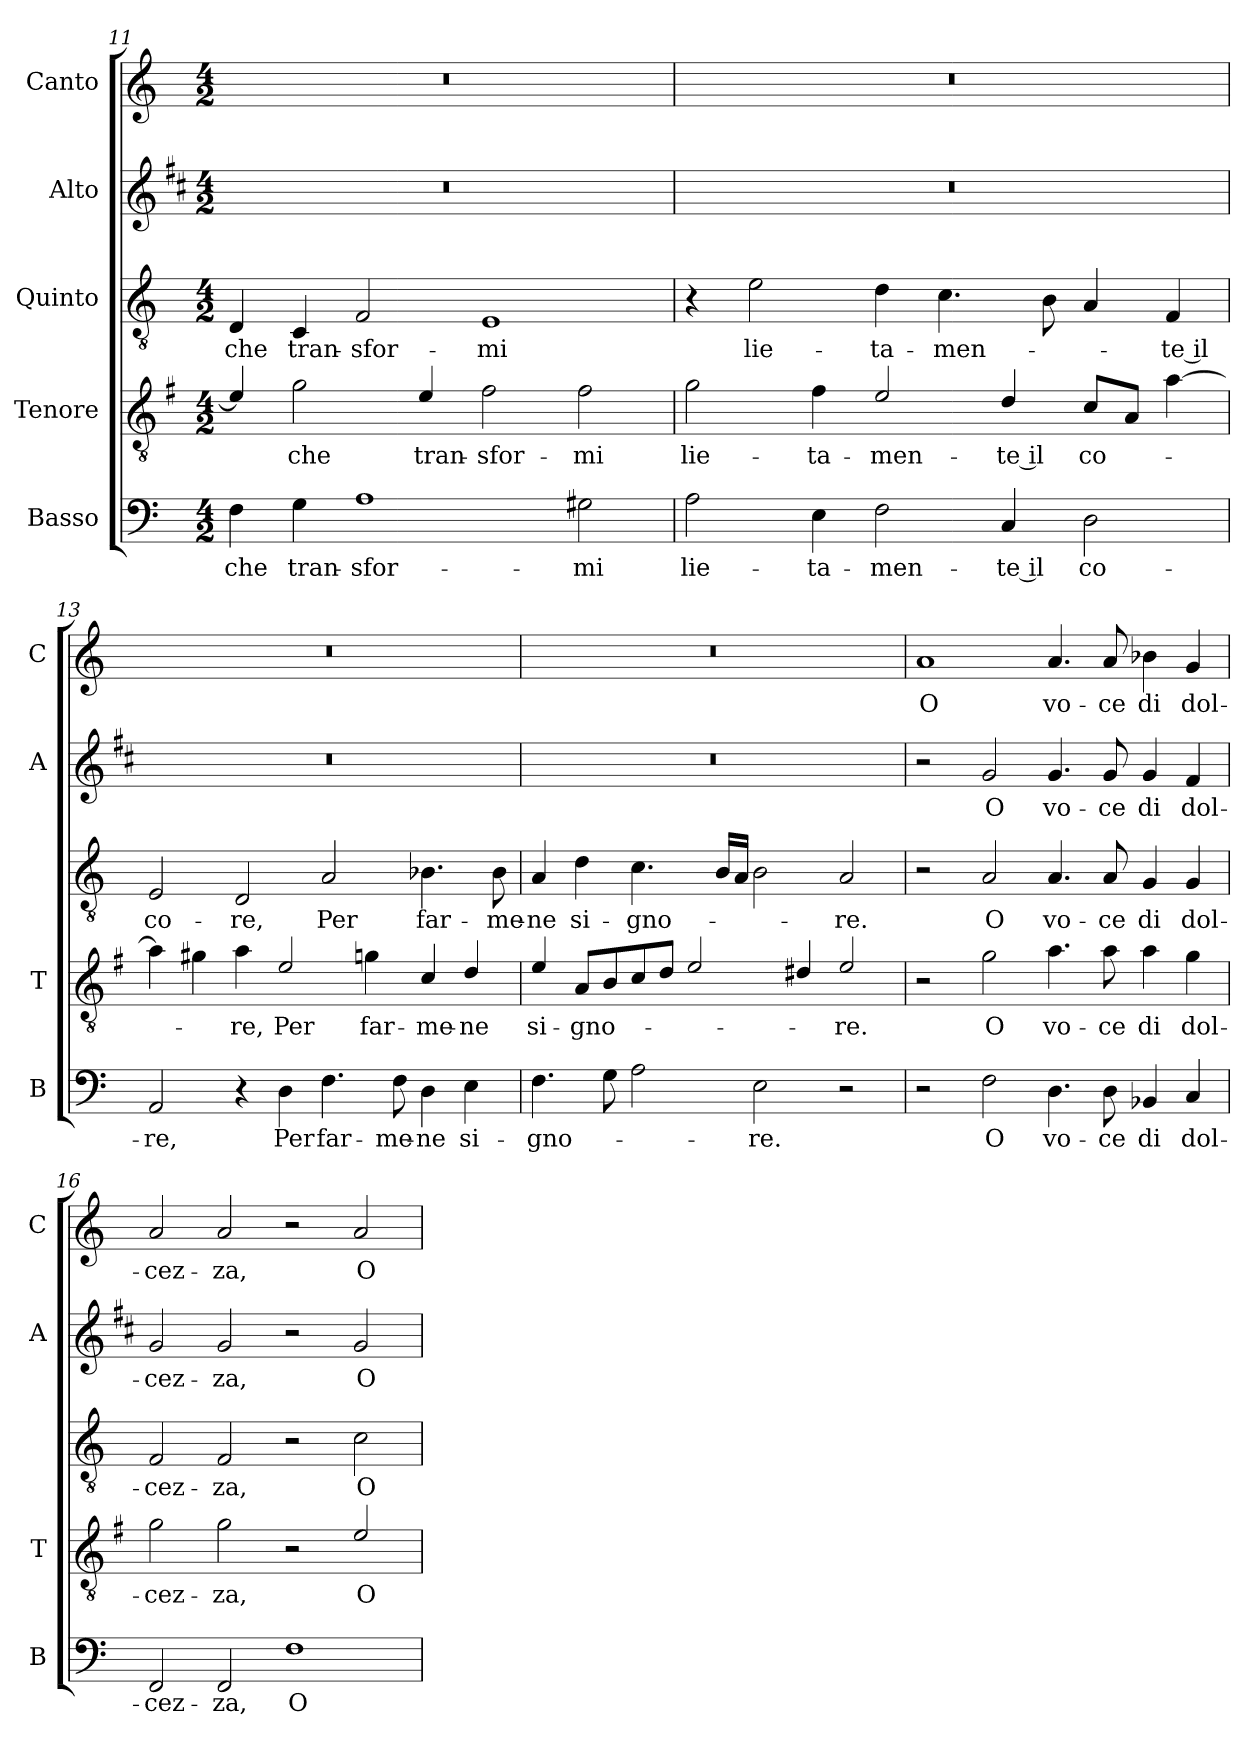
**kern	**text	**kern	**text	**kern	**text	**kern	**text	**kern	**text
*part5	*part5	*part4	*part4	*part3	*part3	*part2	*part2	*part1	*part1
*staff5	*staff5	*staff4	*staff4	*staff3	*staff3	*staff2	*staff2	*staff1	*staff1
*I"Basso	*	*I"Tenore	*	*I"Quinto	*	*I"Alto	*	*I"Canto	*
*I'B	*	*I'T	*	*	*	*I'A	*	*I'C	*
*clefF4	*	*clefGv2	*	*clefGv2	*	*clefG2	*	*clefG2	*
*	*	*ITrd4c7	*	*	*	*ITrd1c2	*	*	*
*k[]	*	*k[]	*	*k[]	*	*k[]	*	*k[]	*
*C:	*	*C:	*	*C:	*	*C:	*	*C:	*
*M4/2	*	*M4/2	*	*M4/2	*	*M4/2	*	*M4/2	*
=11	=11	=11	=11	=11	=11	=11	=11	=11	=11
!	!LO:LY:b	!	!	!	!LO:LY:b	!	!	!	!
4F\	che	4A/]	.	4D/	che	0r	.	0r	.
!	!LO:LY:b	!	!LO:LY:b	!	!LO:LY:b	!	!	!	!
4G\	tran-	2c\	che	4C/	tran-	.	.	.	.
!	!LO:LY:b	!	!	!	!LO:LY:b	!	!	!	!
1A	-sfor-	.	.	2F/	-sfor-	.	.	.	.
!	!	!	!LO:LY:b	!	!	!	!	!	!
.	.	4A/	tran-	.	.	.	.	.	.
!	!	!	!LO:LY:b	!	!LO:LY:b	!	!	!	!
.	.	2B\	-sfor-	1E	-mi	.	.	.	.
!	!LO:LY:b	!	!LO:LY:b	!	!	!	!	!	!
2G#X\	-mi	2B\	-mi	.	.	.	.	.	.
!!LO:LB:g=z
=12	=12	=12	=12	=12	=12	=12	=12	=12	=12
!	!LO:LY:b	!	!LO:LY:b	!	!	!	!	!	!
2A\	lie-	2c\	lie-	4r	.	0r	.	0r	.
!	!	!	!	!	!LO:LY:b	!	!	!	!
.	.	.	.	2e\	lie-	.	.	.	.
!	!LO:LY:b	!	!LO:LY:b	!	!	!	!	!	!
4E\	-ta-	4B\	-ta-	.	.	.	.	.	.
!	!LO:LY:b	!	!LO:LY:b	!	!LO:LY:b	!	!	!	!
2F\	-men-	2A/	-men-	4d\	-ta-	.	.	.	.
!	!	!	!	!	!LO:LY:b	!	!	!	!
.	.	.	.	4.c\	-men-	.	.	.	.
!	!LO:LY:b	!	!LO:LY:b	!	!	!	!	!	!
4C/	-te il	4G/	-te il	.	.	.	.	.	.
.	.	.	.	8B\	.	.	.	.	.
!	!LO:LY:b	!	!LO:LY:b	!	!	!	!	!	!
2D\	co-	8F/L	co-	4A/	.	.	.	.	.
.	.	8D/J	.	.	.	.	.	.	.
!	!	!	!	!	!LO:LY:b	!	!	!	!
.	.	[4d\	.	4F/	-te il	.	.	.	.
=13	=13	=13	=13	=13	=13	=13	=13	=13	=13
!	!LO:LY:b	!	!	!	!LO:LY:b	!	!	!	!
2AA/	-re,	4d\]	.	2E/	co-	0r	.	0r	.
.	.	4c#X\	.	.	.	.	.	.	.
!	!	!	!LO:LY:b	!	!LO:LY:b	!	!	!	!
4r	.	4d\	-re,	2D/	-re,	.	.	.	.
!	!LO:LY:b	!	!LO:LY:b	!	!	!	!	!	!
4D\	Per	2A/	Per	.	.	.	.	.	.
!	!LO:LY:b	!	!	!	!LO:LY:b	!	!	!	!
4.F\	far-	.	.	2A/	Per	.	.	.	.
!	!	!	!LO:LY:b	!	!	!	!	!	!
.	.	4cn\	far-	.	.	.	.	.	.
!	!LO:LY:b	!	!	!	!	!	!	!	!
8F\	-me-	.	.	.	.	.	.	.	.
!	!LO:LY:b	!	!LO:LY:b	!	!LO:LY:b	!	!	!	!
4D\	-ne	4F/	-me-	4.B-X\	far-	.	.	.	.
!	!LO:LY:b	!	!LO:LY:b	!	!	!	!	!	!
4E\	si-	4G/	-ne	.	.	.	.	.	.
!	!	!	!	!	!LO:LY:b	!	!	!	!
.	.	.	.	8B-\	-me-	.	.	.	.
=14	=14	=14	=14	=14	=14	=14	=14	=14	=14
!	!LO:LY:b	!	!LO:LY:b	!	!LO:LY:b	!	!	!	!
4.F\	-gno-	4A/	si-	4A/	-ne	0r	.	0r	.
!	!	!	!LO:LY:b	!	!LO:LY:b	!	!	!	!
.	.	8D/L	-gno-	4d\	si-	.	.	.	.
8G\	.	8E/	.	.	.	.	.	.	.
!	!	!	!	!	!LO:LY:b	!	!	!	!
2A\	.	8F/	.	4.c\	-gno-	.	.	.	.
.	.	8G/J	.	.	.	.	.	.	.
.	.	2A/	.	.	.	.	.	.	.
.	.	.	.	16B/LL	.	.	.	.	.
.	.	.	.	16A/JJ	.	.	.	.	.
!	!LO:LY:b	!	!	!	!	!	!	!	!
2E\	-re.	.	.	2B\	.	.	.	.	.
.	.	4G#X/	.	.	.	.	.	.	.
!	!	!	!LO:LY:b	!	!LO:LY:b	!	!	!	!
2r	.	2A/	-re.	2A/	-re.	.	.	.	.
=15	=15	=15	=15	=15	=15	=15	=15	=15	=15
!	!	!	!	!	!	!	!	!	!LO:LY:b
2r	.	2r	.	2r	.	2r	.	1a	O
!	!LO:LY:b	!	!LO:LY:b	!	!LO:LY:b	!	!LO:LY:b	!	!
2F\	O	2c\	O	2A/	O	2f/	O	.	.
!	!LO:LY:b	!	!LO:LY:b	!	!LO:LY:b	!	!LO:LY:b	!	!LO:LY:b
4.D\	vo-	4.d\	vo-	4.A/	vo-	4.f/	vo-	4.a/	vo-
!	!LO:LY:b	!	!LO:LY:b	!	!LO:LY:b	!	!LO:LY:b	!	!LO:LY:b
8D\	-ce	8d\	-ce	8A/	-ce	8f/	-ce	8a/	-ce
!	!LO:LY:b	!	!LO:LY:b	!	!LO:LY:b	!	!LO:LY:b	!	!LO:LY:b
4BB-X/	di	4d\	di	4G/	di	4f/	di	4b-X\	di
!	!LO:LY:b	!	!LO:LY:b	!	!LO:LY:b	!	!LO:LY:b	!	!LO:LY:b
4C/	dol-	4c\	dol-	4G/	dol-	4e/	dol-	4g/	dol-
!!LO:LB:g=z
=16	=16	=16	=16	=16	=16	=16	=16	=16	=16
!	!LO:LY:b	!	!LO:LY:b	!	!LO:LY:b	!	!LO:LY:b	!	!LO:LY:b
2FF/	-cez-	2c\	-cez-	2F/	-cez-	2f/	-cez-	2a/	-cez-
!	!LO:LY:b	!	!LO:LY:b	!	!LO:LY:b	!	!LO:LY:b	!	!LO:LY:b
2FF/	-za,	2c\	-za,	2F/	-za,	2f/	-za,	2a/	-za,
!	!LO:LY:b	!	!	!	!	!	!	!	!
1F	O	2r	.	2r	.	2r	.	2r	.
!	!	!	!LO:LY:b	!	!LO:LY:b	!	!LO:LY:b	!	!LO:LY:b
.	.	2A/	O	2c\	O	2f/	O	2a/	O
=	=	=	=	=	=	=	=	=	=
*-	*-	*-	*-	*-	*-	*-	*-	*-	*-
